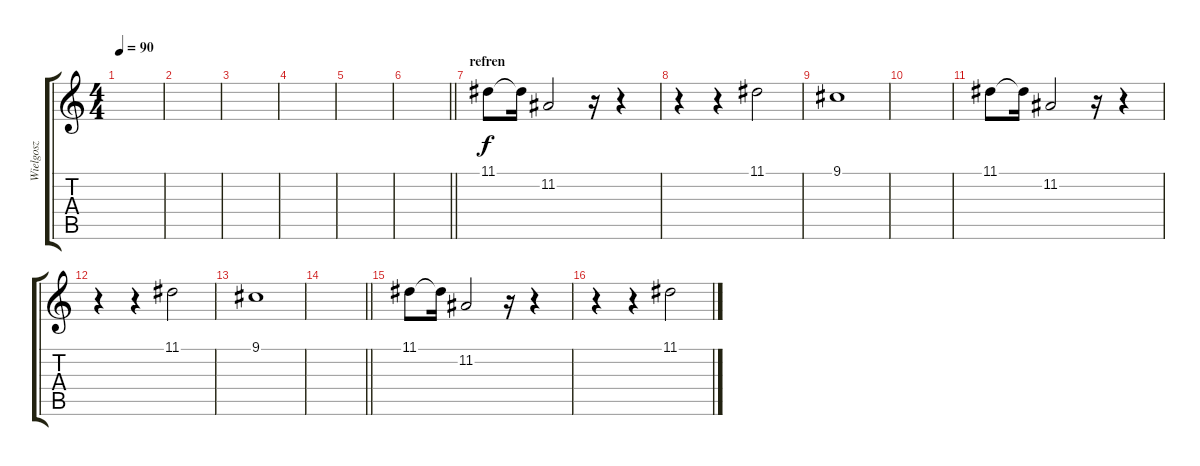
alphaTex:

\track ("Wielgosz" "Wielgosz") {instrument pad6metallic}
\staff {score tabs}
\tuning (E4 B3 G3 D3 A2 E2) {hide}
\ts (4 4)
\tempo 90
\clef g2
\ks c
|
|
|
|
|
\barLineRight lightlight
|
\section ("" "refren")
11.1.8 11.1{t}.16 11.2.2 r.16 r.4 |
r.4 r.4 11.1.2 |
9.1.1 |
|
11.1.8 11.1{t}.16 11.2.2 r.16 r.4 |
r.4 r.4 11.1.2 |
9.1.1 |
\barLineRight lightlight
|
11.1.8 11.1{t}.16 11.2.2 r.16 r.4 |
r.4 r.4 11.1.2
